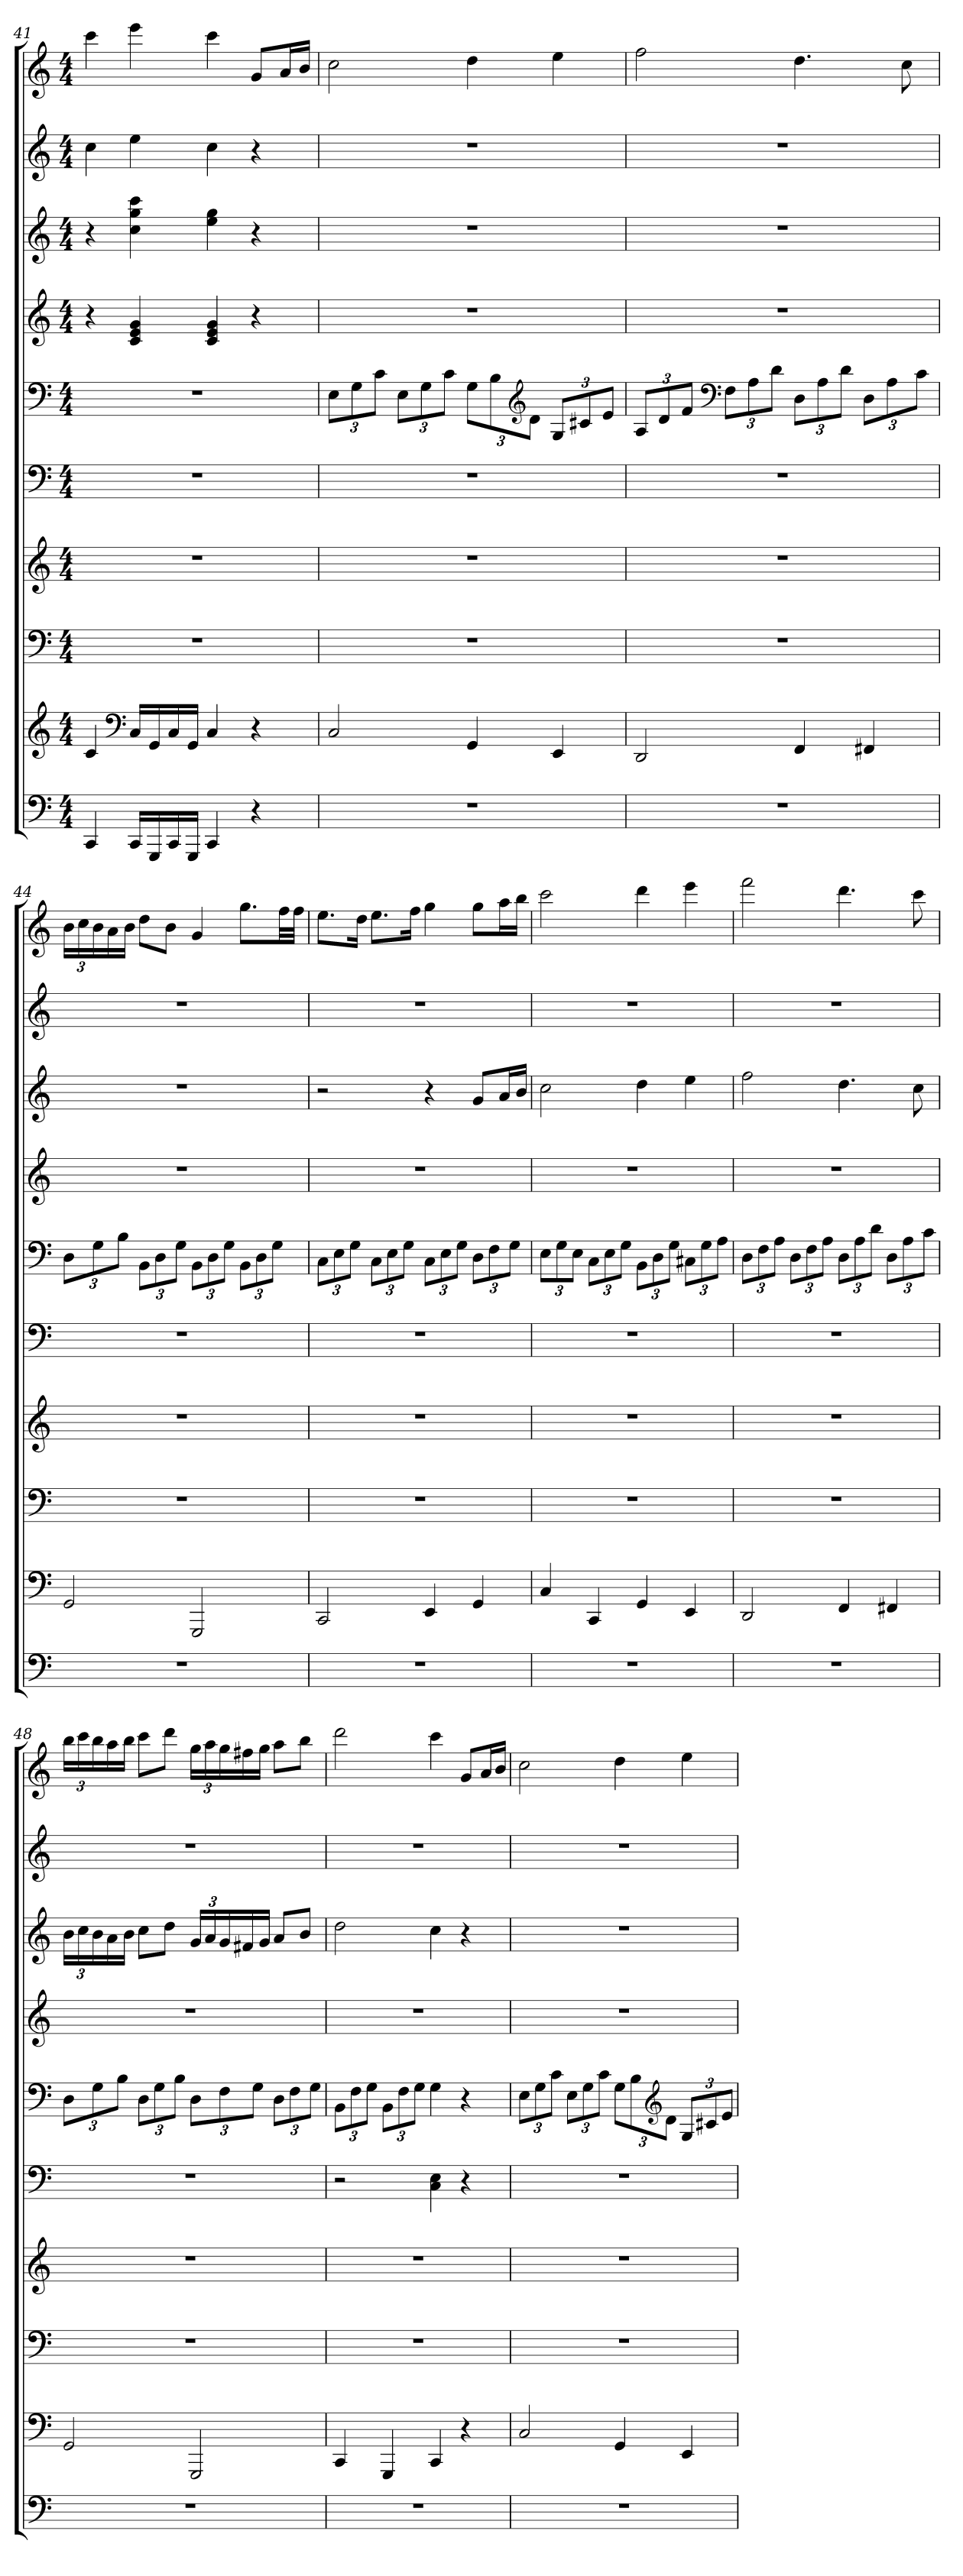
**kern	**kern	**kern	**kern	**kern	**kern	**kern	**kern	**kern	**kern
*part5	*part5	*part4	*part4	*part3	*part3	*part2	*part2	*part1	*part1
*staff10	*staff9	*staff8	*staff7	*staff6	*staff5	*staff4	*staff3	*staff2	*staff1
!!LO:PB:g=z
*clefF4	*clefG2	*clefF4	*clefG2	*clefF4	*clefF4	*clefG2	*clefG2	*clefG2	*clefG2
*k[]	*k[]	*k[]	*k[]	*k[]	*k[]	*k[]	*k[]	*k[]	*k[]
*M4/4	*M4/4	*M4/4	*M4/4	*M4/4	*M4/4	*M4/4	*M4/4	*M4/4	*M4/4
*MM114	*MM114	*MM114	*MM114	*MM114	*MM114	*MM114	*MM114	*MM114	*MM114
=41	=41	=41	=41	=41	=41	=41	=41	=41	=41
4CC/	4c/	1r	1r	1r	1r	4r	4r	4cc\	4ccc\
*	*clefF4	*	*	*	*	*	*	*	*
16CC/LL	16C/LL	.	.	.	.	4c/ 4e/ 4g/	4cc\ 4gg\ 4ccc\	4ee\	4eee\
16GGG/	16GG/	.	.	.	.	.	.	.	.
16CC/	16C/	.	.	.	.	.	.	.	.
16GGG/JJ	16GG/JJ	.	.	.	.	.	.	.	.
4CC/	4C/	.	.	.	.	4c/ 4e/ 4g/	4ee\ 4gg\	4cc\	4ccc\
*	*	*	*	*	*	*	*	*	*MM118
4r	4r	.	.	.	.	4r	4r	4r	8g/L
.	.	.	.	.	.	.	.	.	16a/L
*	*	*	*	*	*	*	*	*	*MM116
.	.	.	.	.	.	.	.	.	16b/JJ
=42	=42	=42	=42	=42	=42	=42	=42	=42	=42
*	*	*	*	*	*Xbrackettup	*	*	*	*
*	*	*	*	*	*	*	*	*	*MM118
1r	2C/	1r	1r	1r	12E\L	1r	1r	1r	2cc\
.	.	.	.	.	12G\	.	.	.	.
.	.	.	.	.	12c\J	.	.	.	.
.	.	.	.	.	12E\L	.	.	.	.
.	.	.	.	.	12G\	.	.	.	.
.	.	.	.	.	12c\J	.	.	.	.
.	4GG/	.	.	.	12G\L	.	.	.	4dd\
.	.	.	.	.	12B\	.	.	.	.
*	*	*	*	*	*clefG2	*	*	*	*
.	.	.	.	.	12d\J	.	.	.	.
.	4EE/	.	.	.	12G/L	.	.	.	4ee\
.	.	.	.	.	12c#X/	.	.	.	.
.	.	.	.	.	12e/J	.	.	.	.
=43	=43	=43	=43	=43	=43	=43	=43	=43	=43
*	*	*	*	*	*	*	*	*	*MM118
1r	2DD/	1r	1r	1r	12A/L	1r	1r	1r	2ff\
.	.	.	.	.	12d/	.	.	.	.
.	.	.	.	.	12f/J	.	.	.	.
*	*	*	*	*	*clefF4	*	*	*	*
.	.	.	.	.	12F\L	.	.	.	.
.	.	.	.	.	12A\	.	.	.	.
.	.	.	.	.	12d\J	.	.	.	.
.	4FF/	.	.	.	12D\L	.	.	.	4.dd\
.	.	.	.	.	12A\	.	.	.	.
.	.	.	.	.	12d\J	.	.	.	.
.	4FF#X/	.	.	.	12D\L	.	.	.	.
.	.	.	.	.	12A\	.	.	.	.
.	.	.	.	.	.	.	.	.	8cc\
.	.	.	.	.	12c\J	.	.	.	.
!!LO:PB:g=z
=44	=44	=44	=44	=44	=44	=44	=44	=44	=44
*	*	*	*	*	*	*	*	*	*Xbrackettup
*	*	*	*	*	*	*	*	*	*MM118
1r	2GG/	1r	1r	1r	12D\L	1r	1r	1r	24b\LL
.	.	.	.	.	.	.	.	.	24cc\
.	.	.	.	.	12G\	.	.	.	24b\
.	.	.	.	.	.	.	.	.	16a\
.	.	.	.	.	12B\J	.	.	.	.
.	.	.	.	.	.	.	.	.	16b\JJ
.	.	.	.	.	12BB\L	.	.	.	8dd\L
.	.	.	.	.	12D\	.	.	.	.
.	.	.	.	.	.	.	.	.	8b\J
.	.	.	.	.	12G\J	.	.	.	.
.	2GGG/	.	.	.	12BB\L	.	.	.	4g/
.	.	.	.	.	12D\	.	.	.	.
.	.	.	.	.	12G\J	.	.	.	.
.	.	.	.	.	12BB\L	.	.	.	8.gg\L
.	.	.	.	.	12D\	.	.	.	.
.	.	.	.	.	12G\J	.	.	.	.
*	*	*	*	*	*	*	*	*	*MM116
.	.	.	.	.	.	.	.	.	32ff\LL
.	.	.	.	.	.	.	.	.	32ff\JJJ
=45	=45	=45	=45	=45	=45	=45	=45	=45	=45
*	*	*	*	*	*	*	*	*	*MM118
1r	2CC/	1r	1r	1r	12C\L	1r	2r	1r	8.ee\L
.	.	.	.	.	12E\	.	.	.	.
.	.	.	.	.	12G\J	.	.	.	.
.	.	.	.	.	.	.	.	.	16dd\Jk
.	.	.	.	.	12C\L	.	.	.	8.ee\L
.	.	.	.	.	12E\	.	.	.	.
.	.	.	.	.	12G\J	.	.	.	.
.	.	.	.	.	.	.	.	.	16ff\Jk
.	4EE/	.	.	.	12C\L	.	4r	.	4gg\
.	.	.	.	.	12E\	.	.	.	.
.	.	.	.	.	12G\J	.	.	.	.
*	*	*	*	*	*	*	*	*	*MM118
.	4GG/	.	.	.	12D\L	.	8g/L	.	8gg\L
.	.	.	.	.	12F\	.	.	.	.
.	.	.	.	.	.	.	16a/L	.	16aa\L
.	.	.	.	.	12G\J	.	.	.	.
*	*	*	*	*	*	*	*	*	*MM116
.	.	.	.	.	.	.	16b/JJ	.	16bb\JJ
=46	=46	=46	=46	=46	=46	=46	=46	=46	=46
*	*	*	*	*	*	*	*	*	*MM118
1r	4C/	1r	1r	1r	12E\L	1r	2cc\	1r	2ccc\
.	.	.	.	.	12G\	.	.	.	.
.	.	.	.	.	12E\J	.	.	.	.
.	4CC/	.	.	.	12C\L	.	.	.	.
.	.	.	.	.	12E\	.	.	.	.
.	.	.	.	.	12G\J	.	.	.	.
.	4GG/	.	.	.	12BB\L	.	4dd\	.	4ddd\
.	.	.	.	.	12D\	.	.	.	.
.	.	.	.	.	12G\J	.	.	.	.
.	4EE/	.	.	.	12C#X\L	.	4ee\	.	4eee\
.	.	.	.	.	12G\	.	.	.	.
.	.	.	.	.	12A\J	.	.	.	.
!!LO:PB:g=z
=47	=47	=47	=47	=47	=47	=47	=47	=47	=47
*	*	*	*	*	*	*	*	*	*MM118
1r	2DD/	1r	1r	1r	12D\L	1r	2ff\	1r	2fff\
.	.	.	.	.	12F\	.	.	.	.
.	.	.	.	.	12A\J	.	.	.	.
.	.	.	.	.	12D\L	.	.	.	.
.	.	.	.	.	12F\	.	.	.	.
.	.	.	.	.	12A\J	.	.	.	.
.	4FF/	.	.	.	12D\L	.	4.dd\	.	4.ddd\
.	.	.	.	.	12A\	.	.	.	.
.	.	.	.	.	12d\J	.	.	.	.
.	4FF#X/	.	.	.	12D\L	.	.	.	.
.	.	.	.	.	12A\	.	.	.	.
.	.	.	.	.	.	.	8cc\	.	8ccc\
.	.	.	.	.	12c\J	.	.	.	.
=48	=48	=48	=48	=48	=48	=48	=48	=48	=48
*	*	*	*	*	*	*	*Xbrackettup	*	*
*	*	*	*	*	*	*	*	*	*MM118
1r	2GG/	1r	1r	1r	12D\L	1r	24b\LL	1r	24bb\LL
.	.	.	.	.	.	.	24cc\	.	24ccc\
.	.	.	.	.	12G\	.	24b\	.	24bb\
.	.	.	.	.	.	.	16a\	.	16aa\
.	.	.	.	.	12B\J	.	.	.	.
.	.	.	.	.	.	.	16b\JJ	.	16bb\JJ
.	.	.	.	.	12D\L	.	8cc\L	.	8ccc\L
.	.	.	.	.	12G\	.	.	.	.
.	.	.	.	.	.	.	8dd\J	.	8ddd\J
.	.	.	.	.	12B\J	.	.	.	.
*	*	*	*	*	*	*	*	*	*MM118
.	2GGG/	.	.	.	12D\L	.	24g/LL	.	24gg\LL
.	.	.	.	.	.	.	24a/	.	24aa\
.	.	.	.	.	12F\	.	24g/	.	24gg\
.	.	.	.	.	.	.	16f#X/	.	16ff#X\
.	.	.	.	.	12G\J	.	.	.	.
.	.	.	.	.	.	.	16g/JJ	.	16gg\JJ
.	.	.	.	.	12D\L	.	8a/L	.	8aa\L
.	.	.	.	.	12F\	.	.	.	.
.	.	.	.	.	.	.	8b/J	.	8bb\J
.	.	.	.	.	12G\J	.	.	.	.
=49	=49	=49	=49	=49	=49	=49	=49	=49	=49
1r	4CC/	1r	1r	2r	12BB\L	1r	2dd\	1r	2ddd\
.	.	.	.	.	12F\	.	.	.	.
.	.	.	.	.	12G\J	.	.	.	.
.	4GGG/	.	.	.	12BB\L	.	.	.	.
.	.	.	.	.	12F\	.	.	.	.
.	.	.	.	.	12G\J	.	.	.	.
.	4CC/	.	.	4C\ 4E\	4G\	.	4cc\	.	4ccc\
*	*	*	*	*	*	*	*	*	*MM118
.	4r	.	.	4r	4r	.	4r	.	8g/L
.	.	.	.	.	.	.	.	.	16a/L
*	*	*	*	*	*	*	*	*	*MM116
.	.	.	.	.	.	.	.	.	16b/JJ
!!LO:PB:g=z
=50	=50	=50	=50	=50	=50	=50	=50	=50	=50
*	*	*	*	*	*	*	*	*	*MM118
1r	2C/	1r	1r	1r	12E\L	1r	1r	1r	2cc\
.	.	.	.	.	12G\	.	.	.	.
.	.	.	.	.	12c\J	.	.	.	.
.	.	.	.	.	12E\L	.	.	.	.
.	.	.	.	.	12G\	.	.	.	.
.	.	.	.	.	12c\J	.	.	.	.
.	4GG/	.	.	.	12G\L	.	.	.	4dd\
.	.	.	.	.	12B\	.	.	.	.
*	*	*	*	*	*clefG2	*	*	*	*
.	.	.	.	.	12d\J	.	.	.	.
.	4EE/	.	.	.	12G/L	.	.	.	4ee\
.	.	.	.	.	12c#X/	.	.	.	.
.	.	.	.	.	12e/J	.	.	.	.
=	=	=	=	=	=	=	=	=	=
*-	*-	*-	*-	*-	*-	*-	*-	*-	*-
